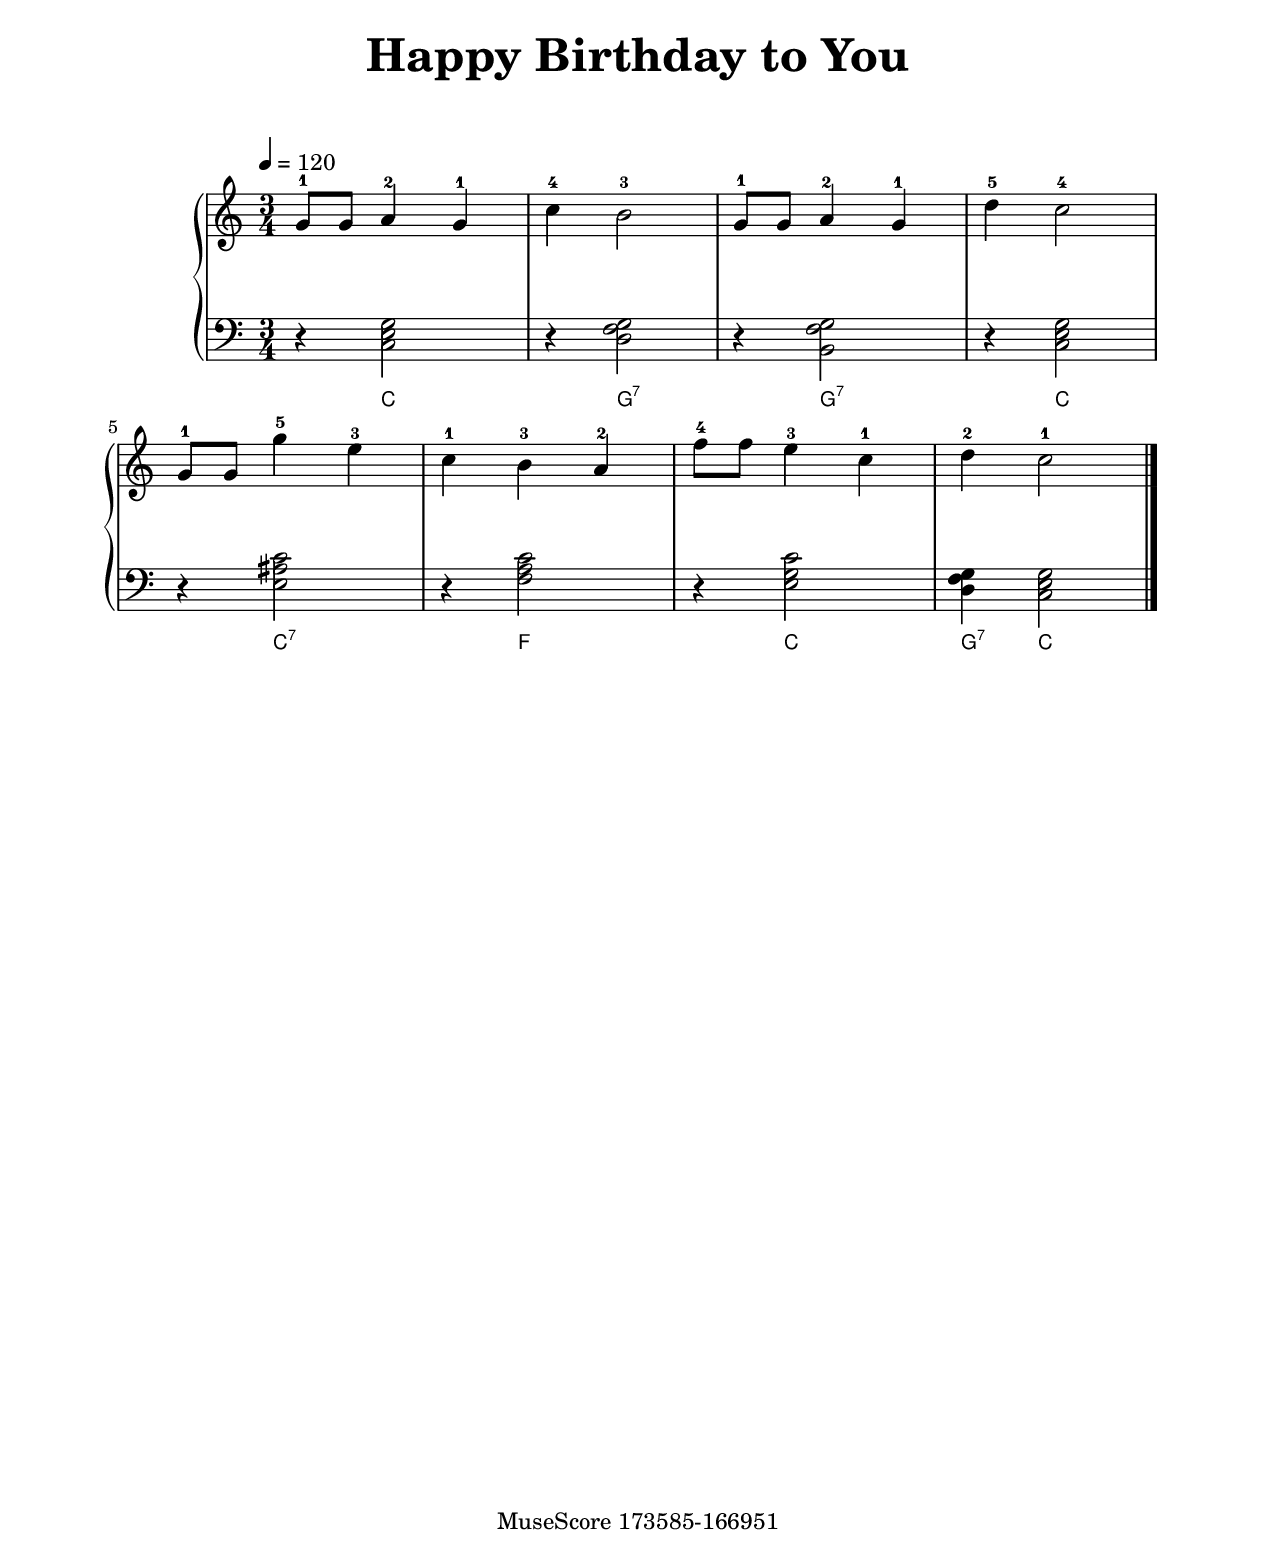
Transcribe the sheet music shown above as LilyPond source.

\version "2.24.3"
\include "../template.v1.ly"

\header {
  title = \markup \override #'((font-size . 6)) "Happy Birthday to You"
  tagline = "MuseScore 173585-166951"
}

\markup \vspace #1.5

\score {
  \new PianoStaff <<
    \new Staff {
      \tempo 4 = 120
      \clef treble
      \key c \major
      \time 3/4
      
      g'8^1 g'8 a'4^2  g'4^1  | c''4^4 b'2^3       | g'8^1  g'8  a'4^2  g'4^1  | d''4^5 c''2^4 | \break
      g'8^1 g'8 g''4^5 e''4^3 | c''4^1 b'4^3 a'4^2 | f''8^4 f''8 e''4^3 c''4^1 | d''4^2 c''2^1 \bar "|."
    }
    \new Staff {
      \clef bass
      \key c \major
      \time 3/4
      
      r4 <c e  g >2 | r4 <d f g >2 | r4 <b, f g >2 | r4       <c e g>2 | \break
      r4 <e as c'>2 | r4 <f a c'>2 | r4 <e  g c'>2 | <d f g>4 <c e g>2 \bar "|."
    }
    \chords {
      \set noChordSymbol = ""

      r4 c2   | r4 g2:7 | r4 g2:7 | r4   c2 | \break
      r4 c2:7 | r4 f2   | r4 c2   | g4:7 c2 \bar "|."
    }
  >>
  \layout {}
  \midi {}
}
